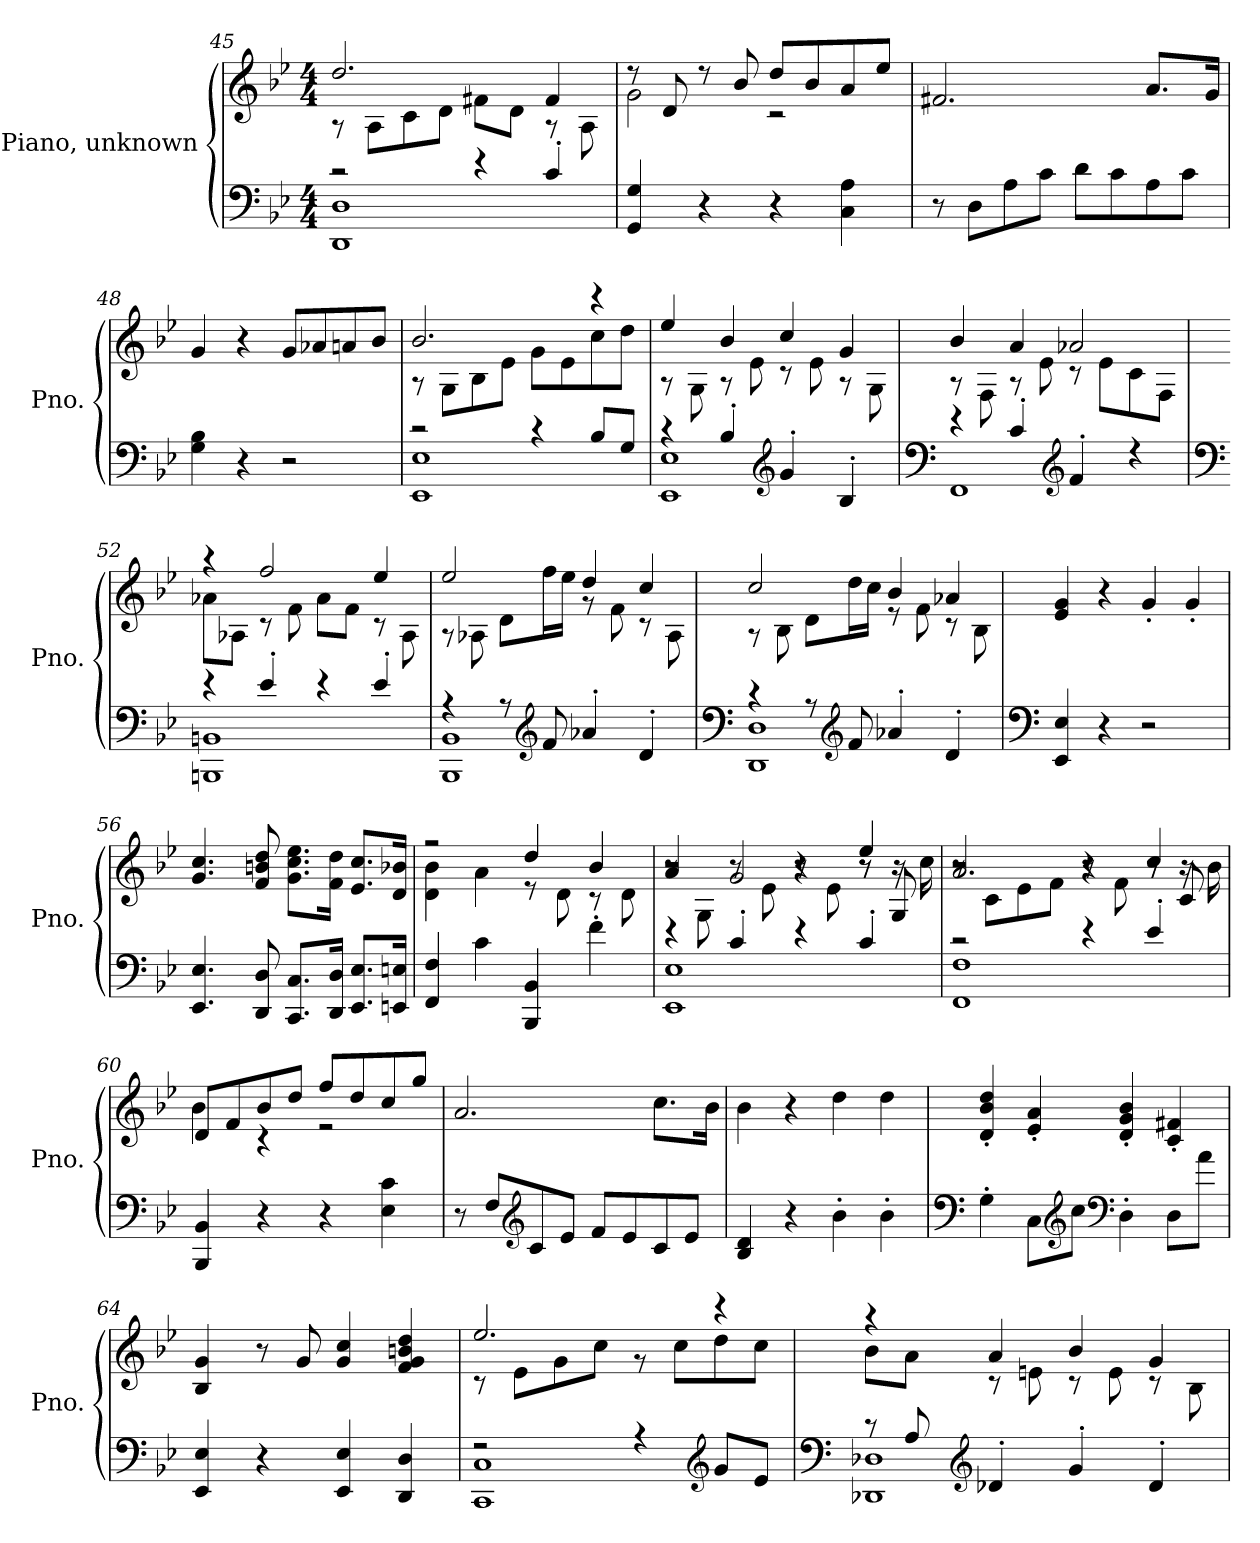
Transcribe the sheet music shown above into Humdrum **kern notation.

**kern	**kern
*part1	*part1
*staff2	*staff1
*I"Piano, unknown	*
*I'Pno.	*
*clefF4	*clefG2
*k[b-e-]	*k[b-e-]
*M4/4	*M4/4
=45	=45
*^	*^
2r	1DD 1D	2.dd/	8r
.	.	.	8A\L
.	.	.	8c\
.	.	.	8d\J
4r	.	.	8f#X\L
.	.	.	8d\J
4c'/	.	4f#/	8r
.	.	.	8A\
*v	*v	*	*
!!LO:LB:g=z	!!
=46	=46	=46
4GG/ 4G/	8r	2g\
.	8d/	.
4r	8r	.
.	8b-/	.
4r	8dd/L	2r
.	8b-/	.
4C\ 4A\	8a/	.
.	8ee-/J	.
*	*v	*v
=47	=47
8r	2.f#X/
8D\L	.
8A\	.
8c\J	.
8d\L	.
8c\	.
8A\	8.a/L
8c\J	.
.	16g/Jk
=48	=48
4G\ 4B-\	4g/
4r	4r
2r	8g/L
.	8a-X/
.	8an/
.	8b-/J
=49	=49
*^	*^
2r	1EE- 1E-	2.b-/	8r
.	.	.	8G\L
.	.	.	8B-\
.	.	.	8e-\J
4r	.	.	8g\L
.	.	.	8e-\
8B-/L	.	4r	8cc\
8G/J	.	.	8dd\J
!!LO:PB:g=z	!!
=50	=50	=50	=50
4r	1EE- 1E-	4ee-/	8r
.	.	.	8G\
4B-'/	.	4b-/	8r
.	.	.	8e-\
*clefG2	*	*	*
4g'/	.	4cc/	8r
.	.	.	8e-\
4B-'/	.	4g/	8r
.	.	.	8G\
=51	=51	=51	=51
*clefF4	*	*	*
4r	1FF	4b-/	8r
.	.	.	8F\
4c'/	.	4a/	8r
.	.	.	8e-\
*clefG2	*	*	*
4f'/	.	2a-X/	8r
.	.	.	8e-\L
4r	.	.	8c\
.	.	.	8F\J
=52	=52	=52	=52
*clefF4	*	*	*
4r	1BBBn 1BBn	4r	8a-X\L
.	.	.	8A-X\J
4e-'/	.	2ff/	8r
.	.	.	8f\
4r	.	.	8a-\L
.	.	.	8f\J
4e-'/	.	4ee-/	8r
.	.	.	8A-\
=53	=53	=53	=53
4r	1BBB- 1BB-	2ee-/	8r
.	.	.	8A-X\
8r	.	.	8d\L
*clefG2	*	*	*
8f/	.	.	16ff\L
.	.	.	16ee-\JJ
4a-X'/	.	4dd/	8r
.	.	.	8f\
4d'/	.	4cc/	8r
.	.	.	8A-\
!!LO:LB:g=z	!!
=54	=54	=54	=54
*clefF4	*	*	*
4r	1DD 1D	2cc/	8r
.	.	.	8B-\
8r	.	.	8d\L
*clefG2	*	*	*
8f/	.	.	16dd\L
.	.	.	16cc\JJ
4a-X'/	.	4b-/	8r
.	.	.	8f\
4d'/	.	4a-X/	8r
.	.	.	8B-\
*v	*v	*	*
*	*v	*v
=55	=55
*clefF4	*
4EE-/ 4E-/	4e-/ 4g/
4r	4r
2r	4g'/
.	4g'/
=56	=56
4.EE-/ 4.E-/	4.g/ 4.cc/
8DD/ 8D/	8f/ 8bn/ 8dd/
8.CC/ 8.C/L	8.g\ 8.cc\ 8.ee-\L
16DD/ 16D/Jk	16f\ 16dd\Jk
8.EE-/ 8.E-/L	8.e-/ 8.cc/L
16EEn/ 16En/Jk	16d/ 16b-X/Jk
=57	=57
*	*^
4FF/ 4F/	2r	4d\ 4b-\
4c\	.	4a\
4BBB-/ 4BB-/	4dd/	8r
.	.	8d\
4f'\	4b-/	8r
.	.	8d\
!!LO:LB:g=z
=58	=58	=58
*^	*	*^
4r	1EE- 1E-	4a/	8r	2r
.	.	.	8G\	.
4c'/	.	2g/	8r	.
.	.	.	8e-\	.
4r	.	.	8r	4r
.	.	.	8e-\	.
4c'/	.	4ee-/	8r	8r
.	.	.	16r	8G/
.	.	.	16cc\	.
=59	=59	=59	=59	=59
2r	1FF 1F	2.a/	8r	2r
.	.	.	8c\L	.
.	.	.	8e-\	.
.	.	.	8f\J	.
4r	.	.	8r	4r
.	.	.	8f\	.
4e-'/	.	4cc/	8r	8r
.	.	.	16r	8c/
.	.	.	16b-\	.
*v	*v	*	*	*
*	*	*v	*v
=60	=60	=60
4BBB-/ 4BB-/	8d/L	4b-\
.	8f/	.
4r	8b-/	4r
.	8dd/J	.
4r	8ff/L	2r
.	8dd/	.
4E-\ 4c\	8cc/	.
.	8gg/J	.
*	*v	*v
=61	=61
8r	2.a/
8F/L	.
*clefG2	*
8c/	.
8e-/J	.
8f/L	.
8e-/	.
8c/	8.cc\L
8e-/J	.
.	16b-\Jk
=62	=62
4B-/ 4d/	4b-\
4r	4r
4b-'\	4dd\
4b-'\	4dd\
!!LO:LB:g=z
=63	=63
*clefF4	*
4G'\	4d/' 4b-/' 4dd/'
8C\L	4e-/' 4a/'
*clefG2	*
8cc\J	.
*clefF4	*
4D'\	4d/' 4g/' 4b-/'
8D\L	4c/' 4f#X/'
8a\J	.
=64	=64
4EE-/ 4E-/	4B-/ 4g/
4r	8r
.	8g/
4EE-/ 4E-/	4g/ 4cc/
4DD/ 4D/	4f/ 4g/ 4bn/ 4dd/
=65	=65
*^	*^
2r	1CC 1C	2.ee-/	8r
.	.	.	8e-\L
.	.	.	8g\
.	.	.	8cc\J
4r	.	.	8r
.	.	.	8cc\L
*clefG2	*	*	*
8g/L	.	4r	8dd\
8e-/J	.	.	8cc\J
=66	=66	=66	=66
*clefF4	*	*	*
8r	1DD-X 1D-X	4r	8b-\L
8A/	.	.	8a\J
*clefG2	*	*	*
4d-X'/	.	4a/	8r
.	.	.	8en\
4g'/	.	4b-/	8r
.	.	.	8e\
4d-'/	.	4g/	8r
.	.	.	8B-\
*v	*v	*	*
*	*v	*v
=	=
*-	*-
